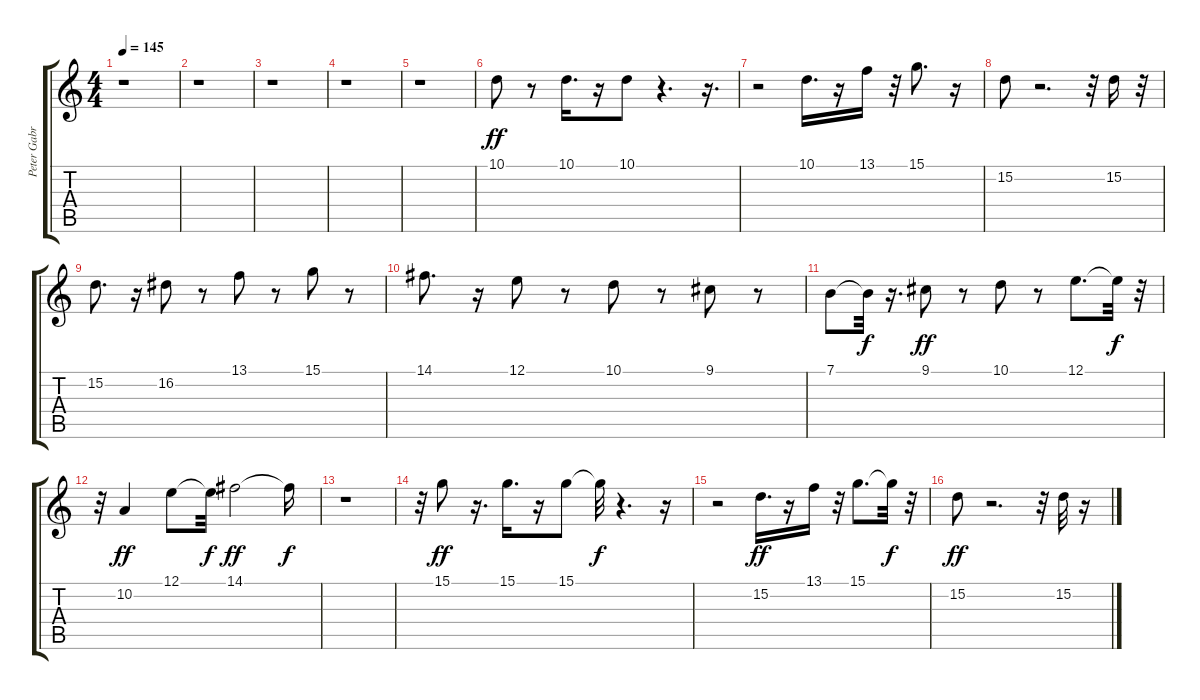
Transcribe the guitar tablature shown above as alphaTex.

\track ("Peter Gabriel" "Peter Gabr") {instrument drawbarorgan}
\staff {score tabs}
\tuning (E4 B3 G3 D3 A2 E2) {hide}
\ts (4 4)
\tempo 145
\clef g2
\ks c
r.1{dy ff} |
r.1 |
r.1 |
r.1 |
r.1 |
10.1.8{balance 8 instrument lead4chiff} r.8 10.1.16{d} r.16 10.1.8 r.4{d} r.16{d} |
r.2 10.1.16{d} r.16 13.1.16 r.32 15.1.8{d} r.16 |
15.2.8 r.2{d} r.32 15.2.16 r.32 |
15.2.8{d} r.16 16.2.8 r.8 13.1.8 r.8 15.1.8 r.8 |
14.1.8{d} r.16 12.1.8 r.8 10.1.8 r.8 9.1.8 r.8 |
7.1.8 7.1{t}.32{dy f} r.16{d} 9.1.8{dy ff} r.8 10.1.8 r.8 12.1.8{d} 12.1{t}.32{dy f} r.32 |
r.32 10.2.4{dy ff} 12.1.8 12.1{t}.32{dy f} 14.1.2{dy ff} 14.1{t}.16{dy f} |
r.1 |
r.32 15.1.8{dy ff} r.16{d} 15.1.16{d} r.16 15.1.8 15.1{t}.32{dy f} r.4{d} r.16 |
r.2 15.2.16{d dy ff} r.16 13.1.16 r.32 15.1.8{d} 15.1{t}.32{dy f} r.32 |
15.2.8{dy ff} r.2{d} r.32 15.2.32 r.16
